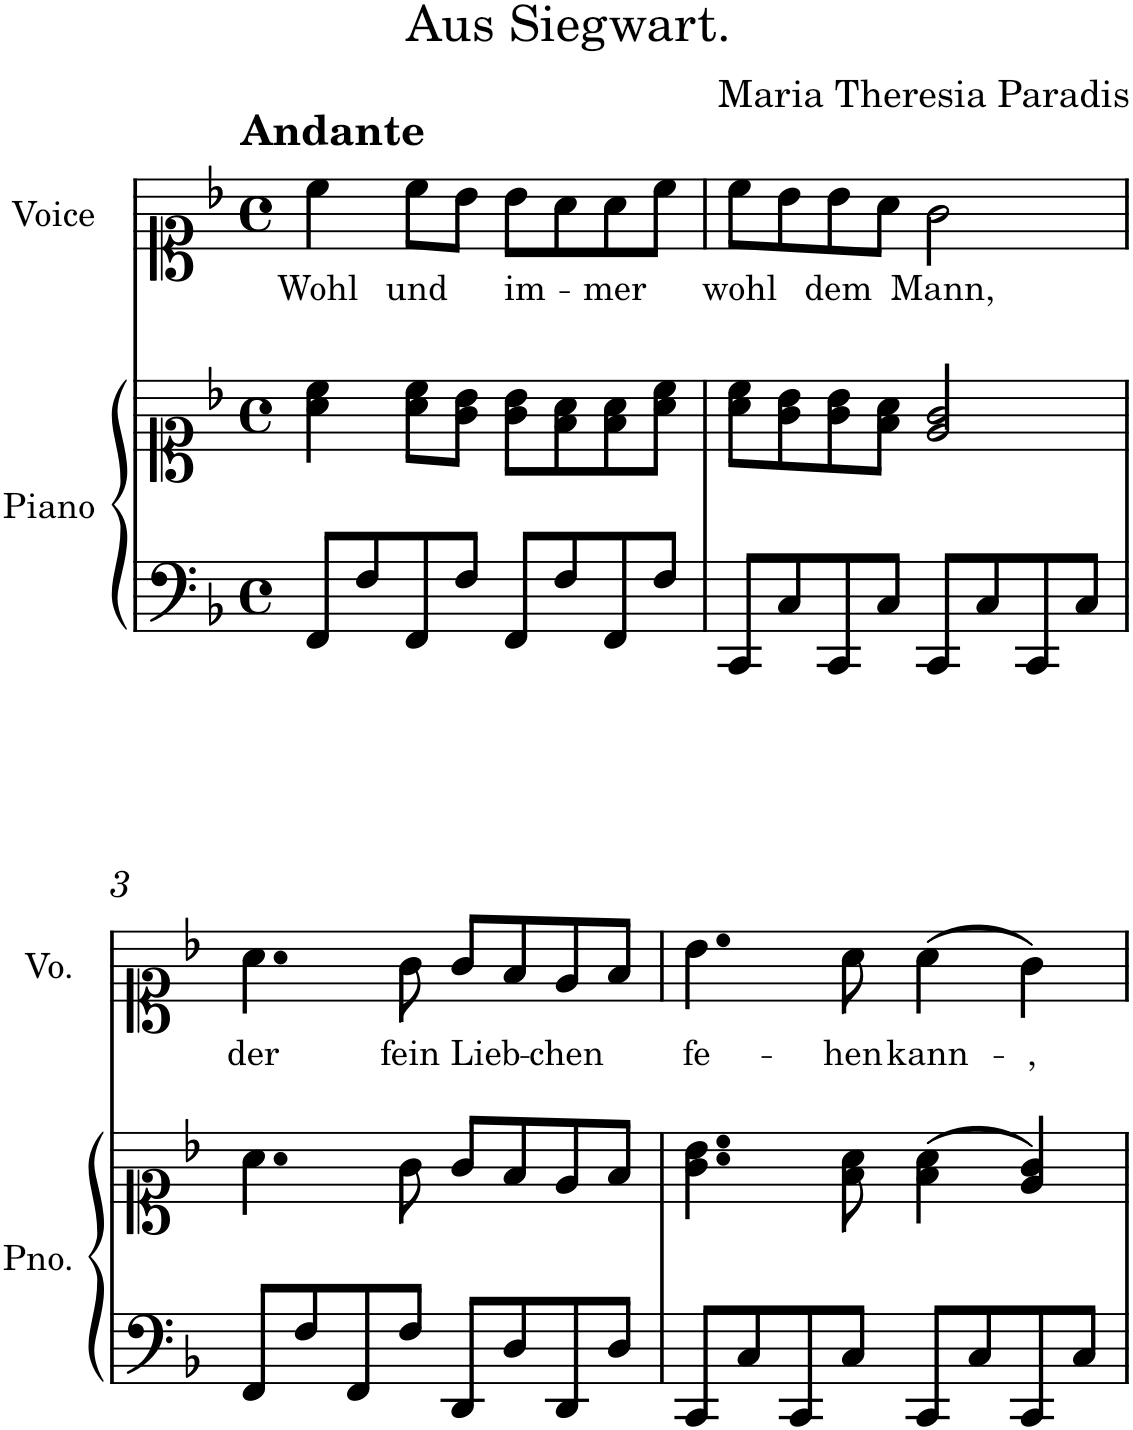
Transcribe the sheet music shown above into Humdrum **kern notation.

**kern	**kern	**kern	**text
*part2	*part2	*part1	*part1
*staff3	*staff2	*staff1	*staff1
*I"Piano	*	*I"Voice	*
*I'Pno.	*	*I'Vo.	*
*clefF4	*clefC1	*clefC1	*
*k[b-]	*k[b-]	*k[b-]	*
*M4/4	*M4/4	*M4/4	*
*met(c)	*met(c)	*met(c)	*
=1	=1	=1	=1
!	!	!LO:TX:a:B:t=Andante	!
!	!	!	!LO:LY:b
8FF/L	4a\ 4cc\	4cc\	Wohl
8F/	.	.	.
!	!	!	!LO:LY:b
8FF/	8a\ 8cc\L	8cc\L	und
8F/J	8g\ 8b-\J	8b-\J	.
!	!	!	!LO:LY:b
8FF/L	8g\ 8b-\L	8b-\L	im-
8F/	8f\ 8a\	8a\	.
!	!	!	!LO:LY:b
8FF/	8f\ 8a\	8a\	-mer
8F/J	8a\ 8cc\J	8cc\J	.
=2	=2	=2	=2
!	!	!	!LO:LY:b
8CC/L	8a\ 8cc\L	8cc\L	wohl
8C/	8g\ 8b-\	8b-\	.
!	!	!	!LO:LY:b
8CC/	8g\ 8b-\	8b-\	dem
8C/J	8f\ 8a\J	8a\J	.
!	!	!	!LO:LY:b
8CC/L	2e/ 2g/	2g\	Mann,
8C/	.	.	.
8CC/	.	.	.
8C/J	.	.	.
!!LO:LB:g=z
=3	=3	=3	=3
!	!	!	!LO:LY:b
8FF/L	4.a\	4.a\	der
8F/	.	.	.
8FF/	.	.	.
!	!	!	!LO:LY:b
8F/J	8g\	8g\	fein
!	!	!	!LO:LY:b
8DD/L	8g/L	8g/L	Lieb-
8D/	8f/	8f/	.
!	!	!	!LO:LY:b
8DD/	8e/	8e/	-chen
8D/J	8f/J	8f/J	.
=4	=4	=4	=4
!	!	!	!LO:LY:b
8CC/L	4.g\ 4.b-\	4.b-\	fe-
8C/	.	.	.
8CC/	.	.	.
!	!	!	!LO:LY:b
8C/J	8f\ 8a\	8a\	-hen
!	!	!	!LO:LY:b
8CC/L	(4f\ 4a\	(4a\	kann-
8C/	.	.	.
!	!	!	!LO:LY:b
8CC/	4e/ 4g/)	4g\)	-,
8C/J	.	.	.
=	=	=	=
*-	*-	*-	*-
